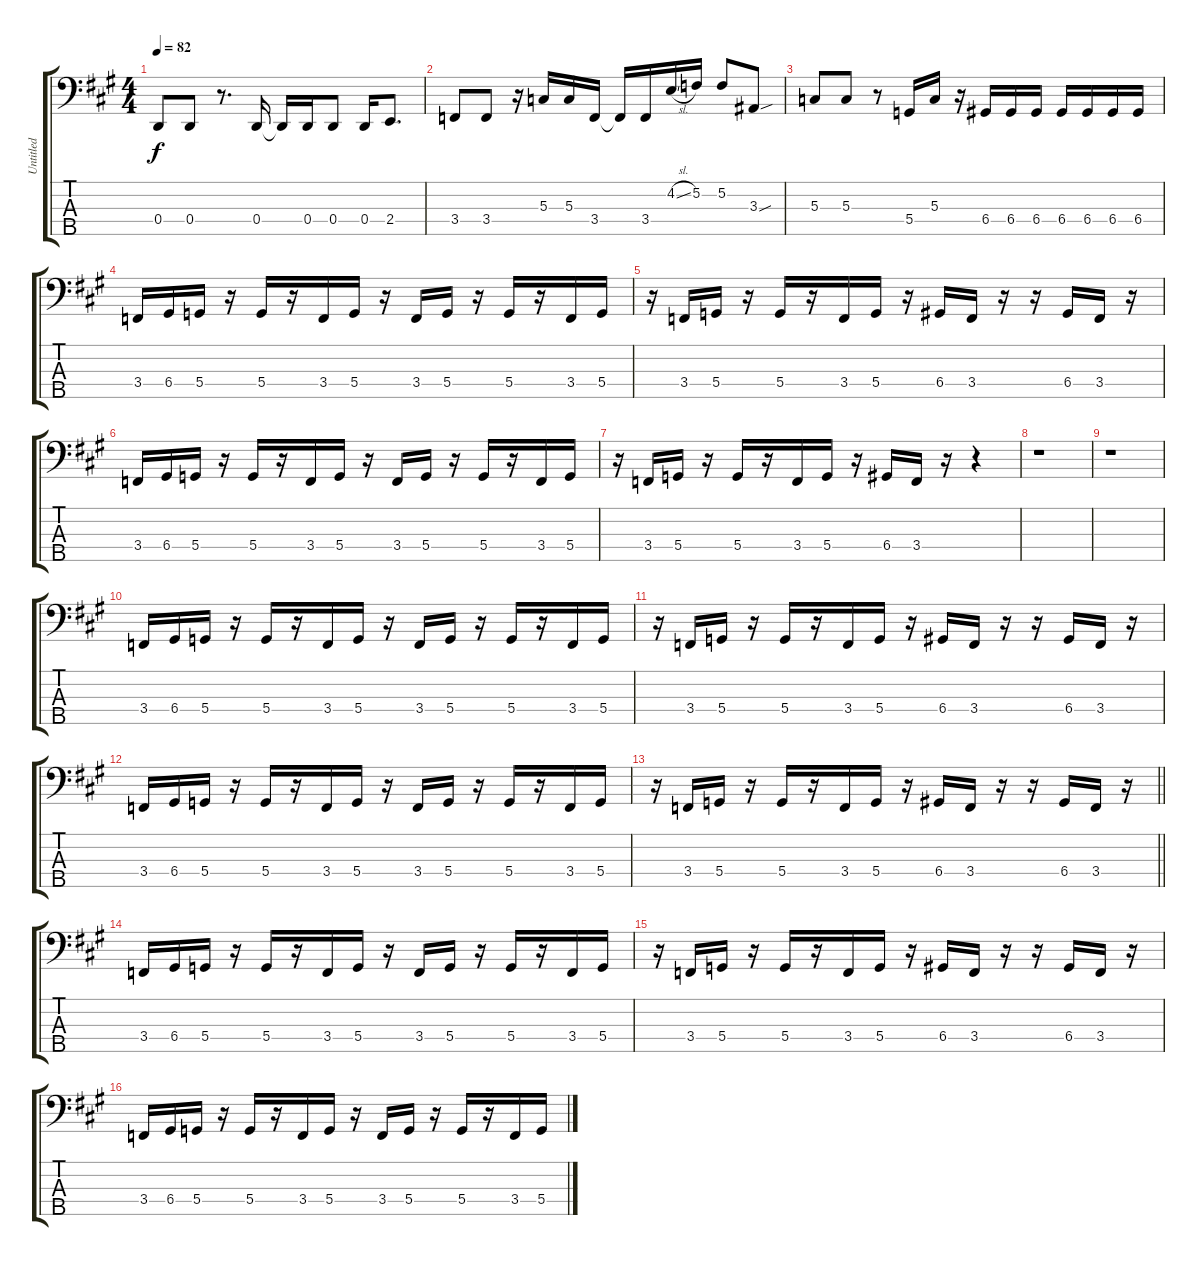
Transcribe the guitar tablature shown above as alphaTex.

\track ("Untitled" "Untitled") {instrument electricbasspick}
\staff {score tabs}
\tuning (F2 C2 G1 D1 A0) {hide}
\ts (4 4)
\tempo 82
\clef f4
\ks a
0.4.8{dy f} 0.4.8 r.8{d} 0.4.16 0.4{t}.16 0.4.16 0.4.8 0.4.16 2.4.8{d} |
3.4.8 3.4.8 r.16 5.3.16 5.3.16 3.4.16 3.4{t}.16 3.4.16 4.2{sl}.16 5.2.16 5.2.8 3.3{sou}.8 |
5.3.8 5.3.8 r.8 5.4.16 5.3.16 r.16 6.4.16 6.4.16 6.4.16 6.4.16 6.4.16 6.4.16 6.4.16 |
3.4.16 6.4.16 5.4.16 r.16 5.4.16 r.16 3.4.16 5.4.16 r.16 3.4.16 5.4.16 r.16 5.4.16 r.16 3.4.16 5.4.16 |
r.16 3.4.16 5.4.16 r.16 5.4.16 r.16 3.4.16 5.4.16 r.16 6.4.16 3.4.16 r.16 r.16 6.4.16 3.4.16 r.16 |
3.4.16 6.4.16 5.4.16 r.16 5.4.16 r.16 3.4.16 5.4.16 r.16 3.4.16 5.4.16 r.16 5.4.16 r.16 3.4.16 5.4.16 |
r.16 3.4.16 5.4.16 r.16 5.4.16 r.16 3.4.16 5.4.16 r.16 6.4.16 3.4.16 r.16 r.4 |
r.1 |
r.1 |
3.4.16 6.4.16 5.4.16 r.16 5.4.16 r.16 3.4.16 5.4.16 r.16 3.4.16 5.4.16 r.16 5.4.16 r.16 3.4.16 5.4.16 |
r.16 3.4.16 5.4.16 r.16 5.4.16 r.16 3.4.16 5.4.16 r.16 6.4.16 3.4.16 r.16 r.16 6.4.16 3.4.16 r.16 |
3.4.16 6.4.16 5.4.16 r.16 5.4.16 r.16 3.4.16 5.4.16 r.16 3.4.16 5.4.16 r.16 5.4.16 r.16 3.4.16 5.4.16 |
\barLineRight lightlight
r.16 3.4.16 5.4.16 r.16 5.4.16 r.16 3.4.16 5.4.16 r.16 6.4.16 3.4.16 r.16 r.16 6.4.16 3.4.16 r.16 |
\section ("" " ")
3.4.16 6.4.16 5.4.16 r.16 5.4.16 r.16 3.4.16 5.4.16 r.16 3.4.16 5.4.16 r.16 5.4.16 r.16 3.4.16 5.4.16 |
r.16 3.4.16 5.4.16 r.16 5.4.16 r.16 3.4.16 5.4.16 r.16 6.4.16 3.4.16 r.16 r.16 6.4.16 3.4.16 r.16 |
3.4.16 6.4.16 5.4.16 r.16 5.4.16 r.16 3.4.16 5.4.16 r.16 3.4.16 5.4.16 r.16 5.4.16 r.16 3.4.16 5.4.16
